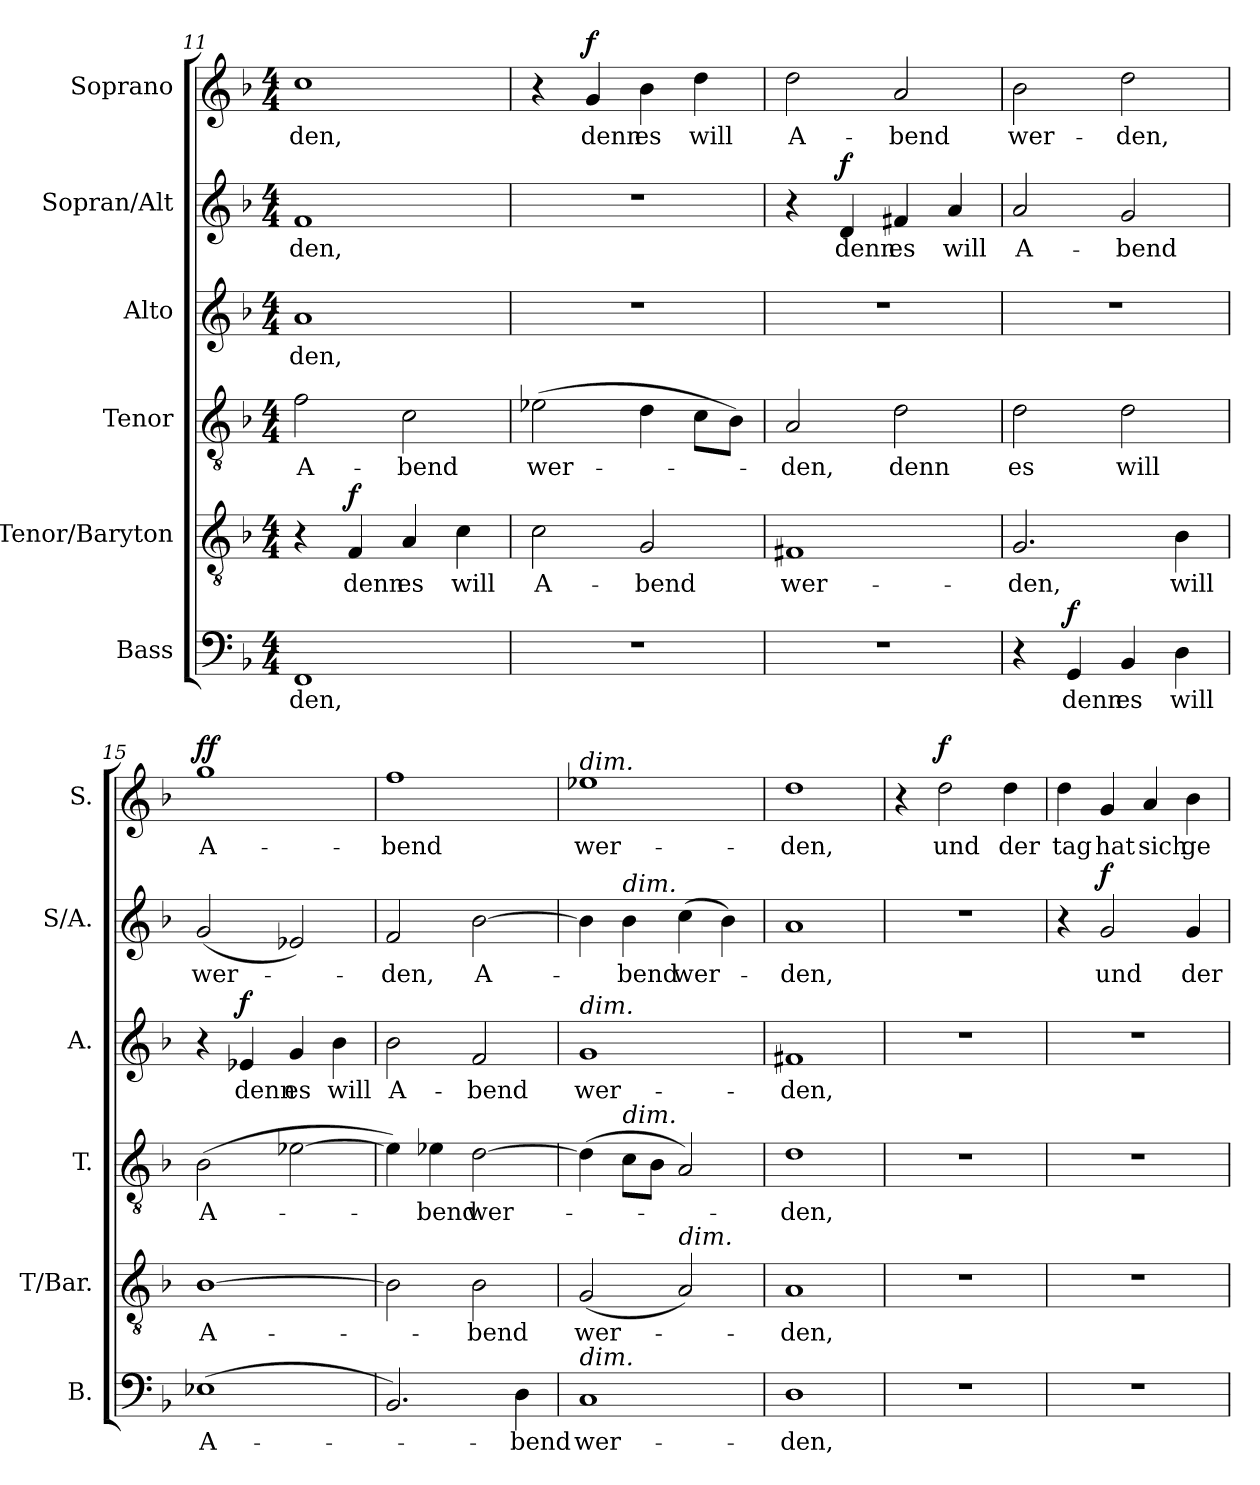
**kern	**text	**dynam	**kern	**text	**dynam	**kern	**text	**kern	**text	**dynam	**kern	**text	**dynam	**kern	**text	**dynam
*part6	*part6	*part6	*part5	*part5	*part5	*part4	*part4	*part3	*part3	*part3	*part2	*part2	*part2	*part1	*part1	*part1
*staff6	*staff6	*staff6	*staff5	*staff5	*staff5	*staff4	*staff4	*staff3	*staff3	*staff3	*staff2	*staff2	*staff2	*staff1	*staff1	*staff1
*I"Bass	*	*	*I"Tenor/Baryton	*	*	*I"Tenor	*	*I"Alto	*	*	*I"Sopran/Alt	*	*	*I"Soprano	*	*
*I'B.	*	*	*I'T/Bar.	*	*	*I'T.	*	*I'A.	*	*	*I'S/A.	*	*	*I'S.	*	*
*clefF4	*	*	*clefGv2	*	*	*clefGv2	*	*clefG2	*	*	*clefG2	*	*	*clefG2	*	*
*k[b-]	*	*	*k[b-]	*	*	*k[b-]	*	*k[b-]	*	*	*k[b-]	*	*	*k[b-]	*	*
*M4/4	*	*	*M4/4	*	*	*M4/4	*	*M4/4	*	*	*M4/4	*	*	*M4/4	*	*
=11	=11	=11	=11	=11	=11	=11	=11	=11	=11	=11	=11	=11	=11	=11	=11	=11
!	!LO:LY:b	!	!	!	!	!	!LO:LY:b	!	!LO:LY:b	!	!	!LO:LY:b	!	!	!LO:LY:b	!
1FF	-den,	.	4r	.	.	2f\	A-	1a	-den,	.	1f	-den,	.	1cc	-den,	.
!	!	!	!	!LO:LY:b	!LO:DY:a	!	!	!	!	!	!	!	!	!	!	!
.	.	.	4F/	denn	f	.	.	.	.	.	.	.	.	.	.	.
!	!	!	!	!LO:LY:b	!	!	!LO:LY:b	!	!	!	!	!	!	!	!	!
.	.	.	4A/	es	.	2c\	-bend	.	.	.	.	.	.	.	.	.
!	!	!	!	!LO:LY:b	!	!	!	!	!	!	!	!	!	!	!	!
.	.	.	4c\	will	.	.	.	.	.	.	.	.	.	.	.	.
=12	=12	=12	=12	=12	=12	=12	=12	=12	=12	=12	=12	=12	=12	=12	=12	=12
!	!	!	!	!LO:LY:b	!	!	!LO:LY:b	!	!	!	!	!	!	!	!	!
1r	.	.	2c\	A-	.	(>2e-X\	wer-	1r	.	.	1r	.	.	4r	.	.
!	!	!	!	!	!	!	!	!	!	!	!	!	!	!	!LO:LY:b	!LO:DY:a
.	.	.	.	.	.	.	.	.	.	.	.	.	.	4g/	denn	f
!	!	!	!	!LO:LY:b	!	!	!	!	!	!	!	!	!	!	!LO:LY:b	!
.	.	.	2G/	-bend	.	4d\	.	.	.	.	.	.	.	4b-\	es	.
!	!	!	!	!	!	!	!	!	!	!	!	!	!	!	!LO:LY:b	!
.	.	.	.	.	.	8c\L	.	.	.	.	.	.	.	4dd\	will	.
.	.	.	.	.	.	8B-\J)	.	.	.	.	.	.	.	.	.	.
=13	=13	=13	=13	=13	=13	=13	=13	=13	=13	=13	=13	=13	=13	=13	=13	=13
!	!	!	!	!LO:LY:b	!	!	!LO:LY:b	!	!	!	!	!	!	!	!LO:LY:b	!
1r	.	.	1F#X	wer-	.	2A/	-den,	1r	.	.	4r	.	.	2dd\	A-	.
!	!	!	!	!	!	!	!	!	!	!	!	!LO:LY:b	!LO:DY:a	!	!	!
.	.	.	.	.	.	.	.	.	.	.	4d/	denn	f	.	.	.
!	!	!	!	!	!	!	!LO:LY:b	!	!	!	!	!LO:LY:b	!	!	!LO:LY:b	!
.	.	.	.	.	.	2d\	denn	.	.	.	4f#X/	es	.	2a/	-bend	.
!	!	!	!	!	!	!	!	!	!	!	!	!LO:LY:b	!	!	!	!
.	.	.	.	.	.	.	.	.	.	.	4a/	will	.	.	.	.
=14	=14	=14	=14	=14	=14	=14	=14	=14	=14	=14	=14	=14	=14	=14	=14	=14
!	!	!	!	!LO:LY:b	!	!	!LO:LY:b	!	!	!	!	!LO:LY:b	!	!	!LO:LY:b	!
4r	.	.	2.G/	-den,	.	2d\	es	1r	.	.	2a/	A-	.	2b-\	wer-	.
!	!LO:LY:b	!LO:DY:a	!	!	!	!	!	!	!	!	!	!	!	!	!	!
4GG/	denn	f	.	.	.	.	.	.	.	.	.	.	.	.	.	.
!	!LO:LY:b	!	!	!	!	!	!LO:LY:b	!	!	!	!	!LO:LY:b	!	!	!LO:LY:b	!
4BB-/	es	.	.	.	.	2d\	will	.	.	.	2g/	-bend	.	2dd\	-den,	.
!	!LO:LY:b	!	!	!LO:LY:b	!	!	!	!	!	!	!	!	!	!	!	!
4D\	will	.	4B-\	will	.	.	.	.	.	.	.	.	.	.	.	.
!!LO:PB:g=z
=15	=15	=15	=15	=15	=15	=15	=15	=15	=15	=15	=15	=15	=15	=15	=15	=15
!	!LO:LY:b	!	!	!LO:LY:b	!	!	!LO:LY:b	!	!	!	!	!LO:LY:b	!	!	!LO:LY:b	!LO:DY:a
(>1E-X	A-	.	[1B-	A-	.	(>2B-\	A-	4r	.	.	(<2g/	wer-	.	1gg	A-	ff
!	!	!	!	!	!	!	!	!	!LO:LY:b	!LO:DY:a	!	!	!	!	!	!
.	.	.	.	.	.	.	.	4e-X/	denn	f	.	.	.	.	.	.
!	!	!	!	!	!	!	!	!	!LO:LY:b	!	!	!	!	!	!	!
.	.	.	.	.	.	[2e-X\	.	4g/	es	.	2e-X/)	.	.	.	.	.
!	!	!	!	!	!	!	!	!	!LO:LY:b	!	!	!	!	!	!	!
.	.	.	.	.	.	.	.	4b-\	will	.	.	.	.	.	.	.
=16	=16	=16	=16	=16	=16	=16	=16	=16	=16	=16	=16	=16	=16	=16	=16	=16
!	!	!	!	!	!	!	!	!	!LO:LY:b	!	!	!LO:LY:b	!	!	!LO:LY:b	!
2.BB-/)	.	.	2B-\]	.	.	4e-\])	.	2b-\	A-	.	2f/	-den,	.	1ff	-bend	.
!	!	!	!	!	!	!	!LO:LY:b	!	!	!	!	!	!	!	!	!
.	.	.	.	.	.	4e-X\	-bend	.	.	.	.	.	.	.	.	.
!	!	!	!	!LO:LY:b	!	!	!LO:LY:b	!	!LO:LY:b	!	!	!LO:LY:b	!	!	!	!
.	.	.	2B-\	-bend	.	[2d\	wer-	2f/	-bend	.	[2b-\	A-	.	.	.	.
!	!LO:LY:b	!	!	!	!	!	!	!	!	!	!	!	!	!	!	!
4D\	-bend	.	.	.	.	.	.	.	.	.	.	.	.	.	.	.
=17	=17	=17	=17	=17	=17	=17	=17	=17	=17	=17	=17	=17	=17	=17	=17	=17
!	!	!	!	!	!	!	!	!	!	!	!	!	!	!LO:TX:a:i:t=dim.	!	!
!	!	!	!	!	!	!	!	!LO:TX:a:i:t=dim.	!	!	!	!	!	!	!	!
!LO:TX:a:i:t=dim.	!	!	!	!	!	!	!	!	!	!	!	!	!	!	!	!
!	!LO:LY:b	!	!	!LO:LY:b	!	!	!	!	!LO:LY:b	!	!	!	!	!	!LO:LY:b	!
1C	wer-	.	(<2G/	wer-	.	(>4d\]	.	1g	wer-	.	4b-\]	.	.	1ee-X	wer-	.
!	!	!	!	!	!	!	!	!	!	!	!LO:TX:a:i:t=dim.	!	!	!	!	!
!	!	!	!	!	!	!LO:TX:a:i:t=dim.	!	!	!	!	!	!	!	!	!	!
!	!	!	!	!	!	!	!	!	!	!	!	!LO:LY:b	!	!	!	!
.	.	.	.	.	.	8c\L	.	.	.	.	4b-\	-bend	.	.	.	.
.	.	.	.	.	.	8B-\J	.	.	.	.	.	.	.	.	.	.
!	!	!	!LO:TX:a:i:t=dim.	!	!	!	!	!	!	!	!	!	!	!	!	!
!	!	!	!	!	!	!	!	!	!	!	!	!LO:LY:b	!	!	!	!
.	.	.	2A/)	.	.	2A/)	.	.	.	.	(>4cc\	wer-	.	.	.	.
.	.	.	.	.	.	.	.	.	.	.	4b-\)	.	.	.	.	.
=18	=18	=18	=18	=18	=18	=18	=18	=18	=18	=18	=18	=18	=18	=18	=18	=18
!	!LO:LY:b	!	!	!LO:LY:b	!	!	!LO:LY:b	!	!LO:LY:b	!	!	!LO:LY:b	!	!	!LO:LY:b	!
1D	-den,	.	1A	-den,	.	1d	-den,	1f#X	-den,	.	1a	-den,	.	1dd	-den,	.
=19	=19	=19	=19	=19	=19	=19	=19	=19	=19	=19	=19	=19	=19	=19	=19	=19
1r	.	.	1r	.	.	1r	.	1r	.	.	1r	.	.	4r	.	.
!	!	!	!	!	!	!	!	!	!	!	!	!	!	!	!LO:LY:b	!LO:DY:a
.	.	.	.	.	.	.	.	.	.	.	.	.	.	2dd\	und	f
!	!	!	!	!	!	!	!	!	!	!	!	!	!	!	!LO:LY:b	!
.	.	.	.	.	.	.	.	.	.	.	.	.	.	4dd\	der	.
=20	=20	=20	=20	=20	=20	=20	=20	=20	=20	=20	=20	=20	=20	=20	=20	=20
!	!	!	!	!	!	!	!	!	!	!	!	!	!	!	!LO:LY:b	!
1r	.	.	1r	.	.	1r	.	1r	.	.	4r	.	.	4dd\	tag	.
!	!	!	!	!	!	!	!	!	!	!	!	!LO:LY:b	!LO:DY:a	!	!LO:LY:b	!
.	.	.	.	.	.	.	.	.	.	.	2g/	und	f	4g/	hat	.
!	!	!	!	!	!	!	!	!	!	!	!	!	!	!	!LO:LY:b	!
.	.	.	.	.	.	.	.	.	.	.	.	.	.	4a/	sich	.
!	!	!	!	!	!	!	!	!	!	!	!	!LO:LY:b	!	!	!LO:LY:b	!
.	.	.	.	.	.	.	.	.	.	.	4g/	der	.	4b-\	ge-	.
=	=	=	=	=	=	=	=	=	=	=	=	=	=	=	=	=
*-	*-	*-	*-	*-	*-	*-	*-	*-	*-	*-	*-	*-	*-	*-	*-	*-
